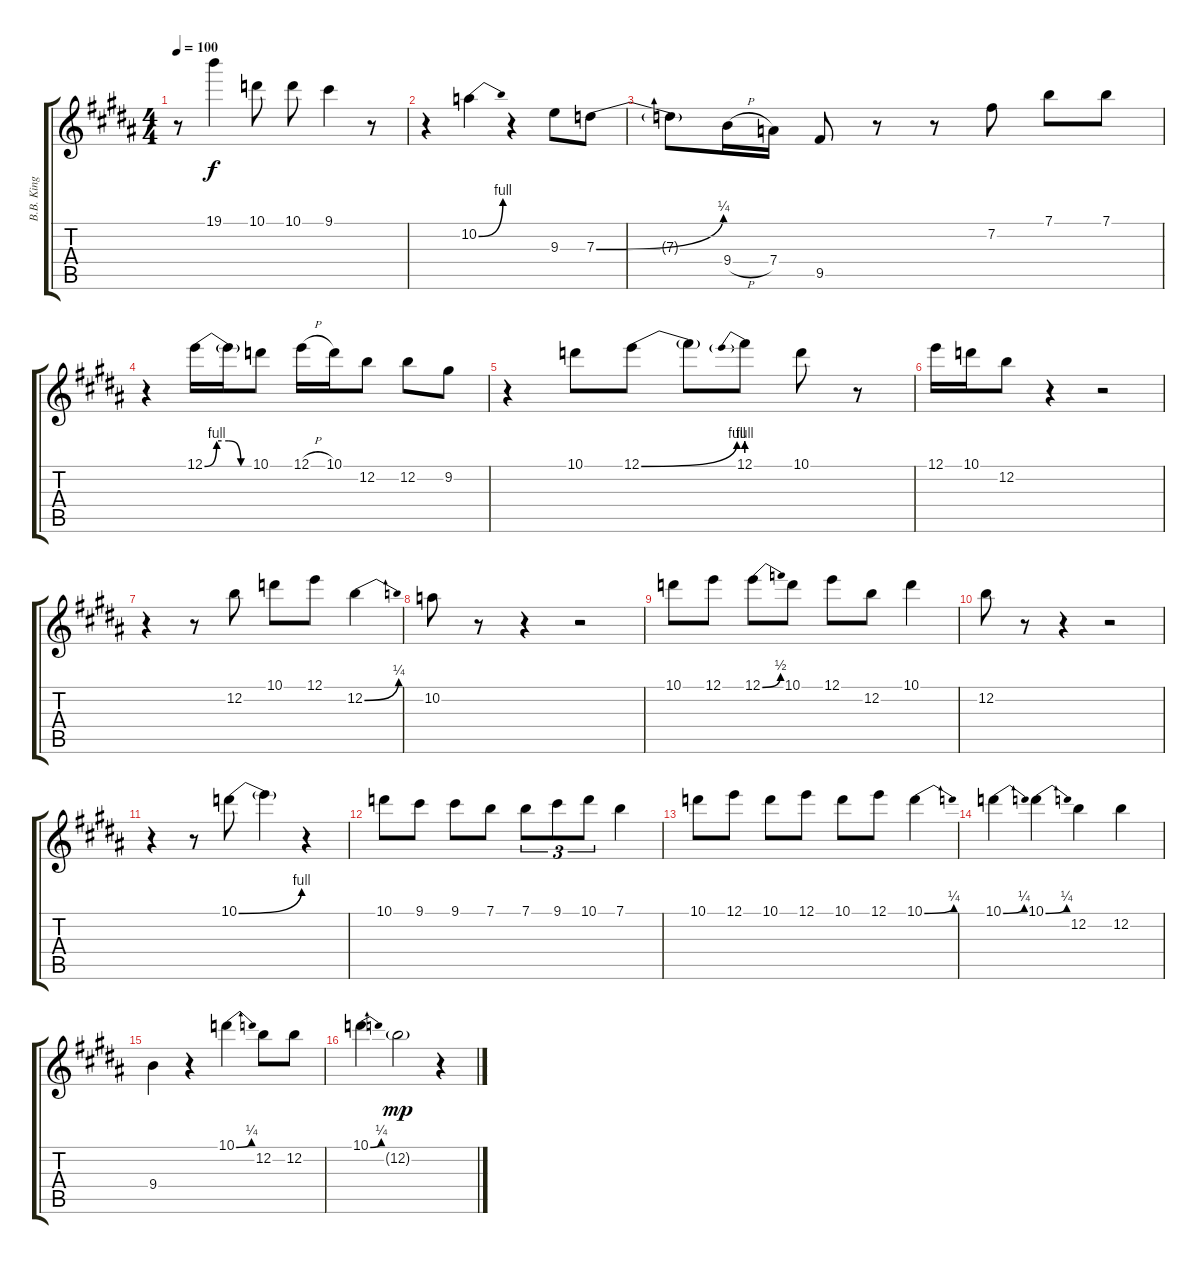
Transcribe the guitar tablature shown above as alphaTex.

\track ("B.B. King Guitar" "B.B. King ") {instrument distortionguitar}
\staff {score tabs}
\tuning (E4 B3 G3 D3 A2 E2) {hide}
\ts (4 4)
\tempo 100
\clef g2
\ks b
r.8{dy f} 19.1.4 10.1.8 10.1.8 9.1.4 r.8 |
r.4 10.2{be (bend 0 0 60 4)}.4 r.4 9.3.8 7.3{be (bend 0 0 60 1)}.8 |
7.3{t}.8 9.4{h}.16 7.4.16 9.5.8 r.8 r.8 7.2.8 7.1.8 7.1.8 |
r.4 12.1{be (custom 0 0 15 4 30 4 45 0 60 0)}.16 12.1{t}.16 10.1.8 12.1{h}.16 10.1.16 12.2.8 12.2.8 9.2.8 |
r.4 10.1.8 12.1{be (bend 0 0 60 4)}.8 12.1{t}.8 12.1{be (prebend 0 4 60 4)}.8 10.1.8 r.8 |
12.1.16 10.1.16 12.2.8 r.4 r.2 |
r.4 r.8 12.2.8 10.1.8 12.1.8 12.2{be (bend 0 0 60 1)}.4 |
10.2.8 r.8 r.4 r.2 |
10.1.8 12.1.8 12.1{be (bend 0 0 60 2)}.8 10.1.8 12.1.8 12.2.8 10.1.4 |
12.2.8 r.8 r.4 r.2 |
r.4 r.8 10.1{be (bend 0 0 60 4)}.8 10.1{t}.4 r.4 |
10.1.8 9.1.8 9.1.8 7.1.8 7.1.8{tu (3 2)} 9.1.8{tu (3 2)} 10.1.8{tu (3 2)} 7.1.4 |
10.1.8 12.1.8 10.1.8 12.1.8 10.1.8 12.1.8 10.1{be (bend 0 0 60 1)}.4 |
10.1{be (bend 0 0 60 1)}.4 10.1{be (bend 0 0 60 1)}.4 12.2.4 12.2.4 |
9.4.4 r.4 10.1{be (bend 0 0 60 1)}.4 12.2.8 12.2.8 |
10.1{be (bend 0 0 60 1)}.4 12.2{g}.2{dy mp} r.4
